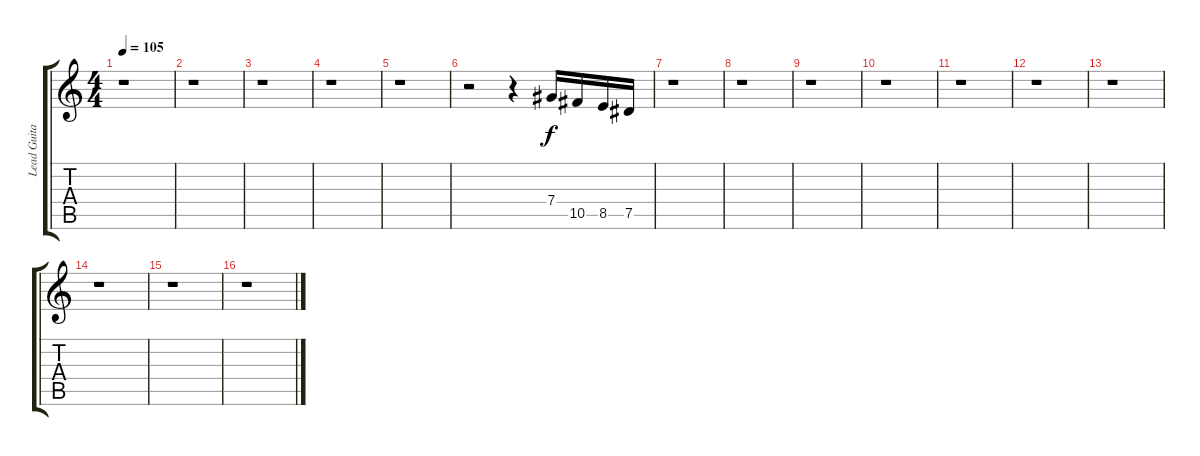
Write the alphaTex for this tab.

\track ("Lead Guitar" "Lead Guita") {instrument distortionguitar}
\staff {score tabs}
\tuning (Eb4 Bb3 Gb3 Db3 Ab2 Eb2) {hide}
\ts (4 4)
\tempo 105
\clef g2
\ks c
r.1{dy f} |
r.1 |
r.1 |
r.1 |
r.1 |
r.2 r.4 7.4.16 10.5.16 8.5.16 7.5.16 |
r.1 |
r.1 |
r.1 |
r.1 |
r.1 |
r.1 |
r.1 |
r.1 |
r.1 |
r.1
